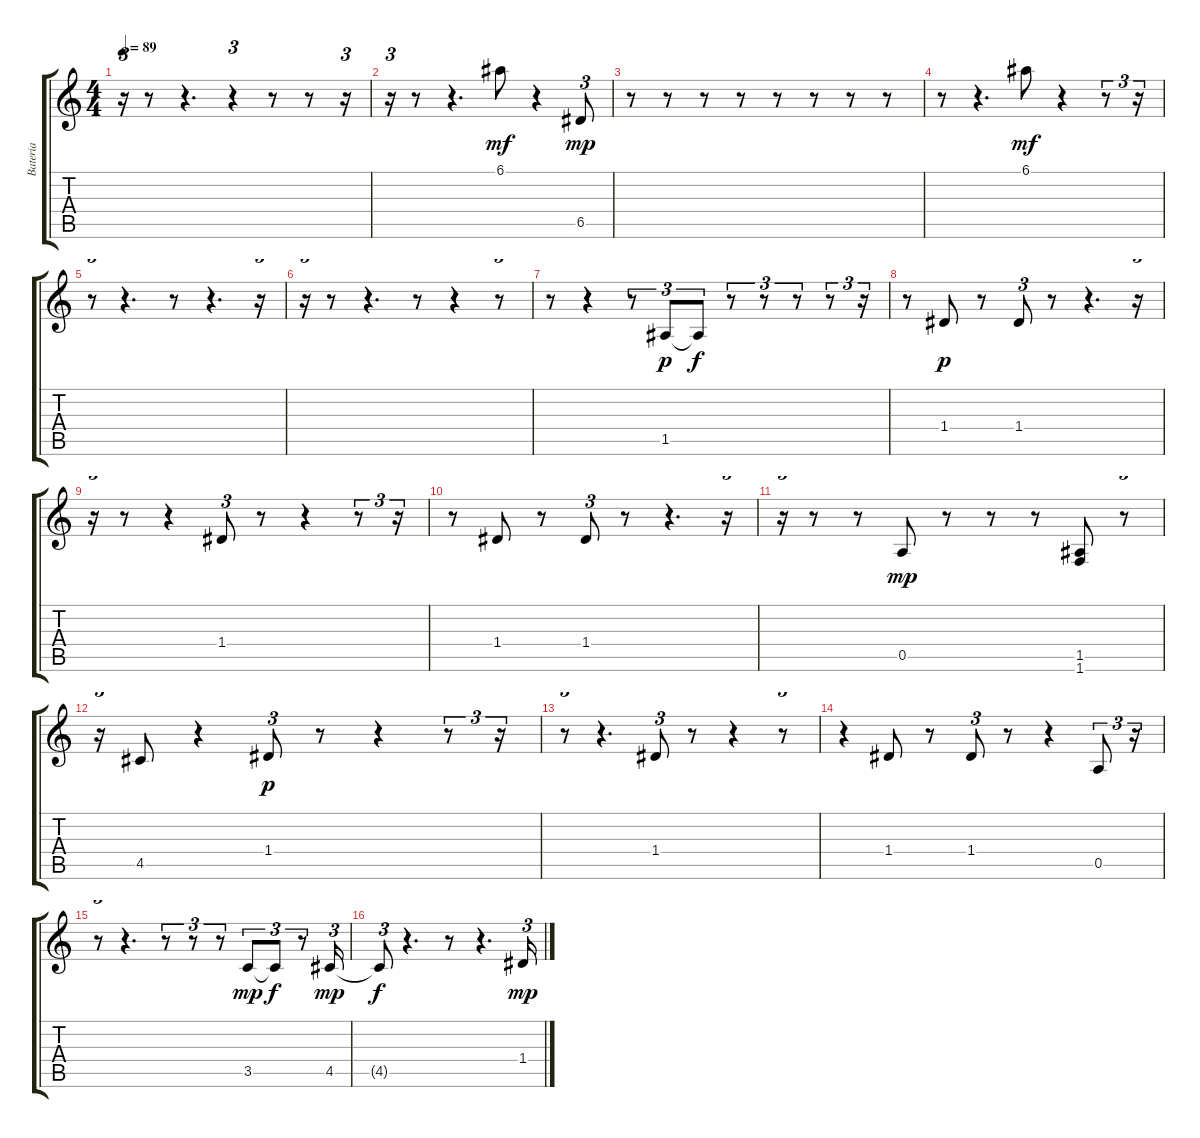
\track ("Bateria        " "Bateria   ") {instrument acousticguitarsteel}
\staff {score tabs}
\tuning (E4 B3 G3 D3 A2 E2) {hide}
\ts (4 4)
\tempo 89
\clef g2
\ks c
r.16{tu (3 2) dy mf} r.8 r.4{d} r.4{tu (3 2)} r.8 r.8 r.16{tu (3 2)} |
r.16{tu (3 2)} r.8 r.4{d} 6.1.8 r.4 6.5.8{tu (3 2) dy mp} |
r.8 r.8 r.8 r.8 r.8 r.8 r.8 r.8 |
r.8 r.4{d} 6.1.8{dy mf} r.4 r.8{tu (3 2)} r.16{tu (3 2)} |
r.8{tu (3 2)} r.4{d} r.8 r.4{d} r.16{tu (3 2)} |
r.16{tu (3 2)} r.8 r.4{d} r.8 r.4 r.8{tu (3 2)} |
r.8 r.4 r.8{tu (3 2)} 1.5.8{tu (3 2) dy p} 1.5{t}.8{tu (3 2) dy f} r.8{tu (3 2)} r.8{tu (3 2)} r.8{tu (3 2)} r.8{tu (3 2)} r.16{tu (3 2)} |
r.8 1.4.8{dy p} r.8 1.4.8{tu (3 2)} r.8 r.4{d} r.16{tu (3 2)} |
r.16{tu (3 2)} r.8 r.4 1.4.8{tu (3 2)} r.8 r.4 r.8{tu (3 2)} r.16{tu (3 2)} |
r.8 1.4.8 r.8 1.4.8{tu (3 2)} r.8 r.4{d} r.16{tu (3 2)} |
r.16{tu (3 2)} r.8 r.8 0.5.8{dy mp} r.8 r.8 r.8 (1.5 1.6).8 r.8{tu (3 2)} |
r.16{tu (3 2)} 4.5.8 r.4 1.4.8{tu (3 2) dy p} r.8 r.4 r.8{tu (3 2)} r.16{tu (3 2)} |
r.8{tu (3 2)} r.4{d} 1.4.8{tu (3 2)} r.8 r.4 r.8{tu (3 2)} |
r.4{tu (3 2)} 1.4.8 r.8 1.4.8{tu (3 2)} r.8 r.4 0.5.8{tu (3 2)} r.16{tu (3 2)} |
r.8{tu (3 2)} r.4{d} r.8{tu (3 2)} r.8{tu (3 2)} r.8{tu (3 2)} 3.5.8{tu (3 2) dy mp} 3.5{t}.8{tu (3 2) dy f} r.8{tu (3 2)} 4.5.16{tu (3 2) dy mp} |
4.5{t}.8{tu (3 2) dy f} r.4{d} r.8 r.4{d} 1.4.16{tu (3 2) dy mp}
